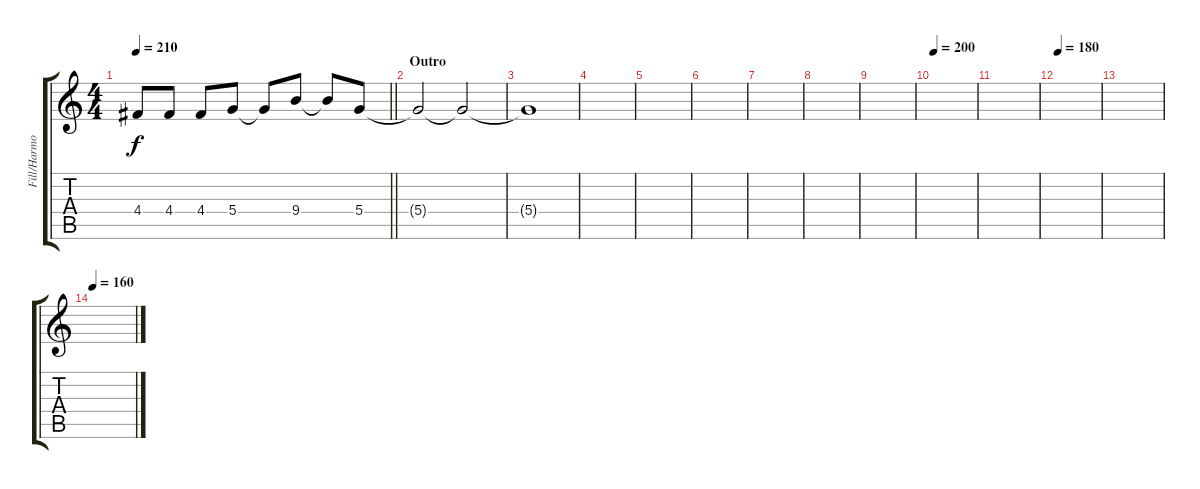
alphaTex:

\track ("Fill/Harmony" "Fill/Harmo") {instrument distortionguitar}
\staff {score tabs}
\tuning (E4 B3 G3 D3 A2 E2) {hide}
\ts (4 4)
\tempo 210
\clef g2
\barLineRight lightlight
\ks c
4.4.8{dy f} 4.4.8 4.4.8 5.4.8 5.4{t}.8 9.4.8{volume 1} 9.4{t}.8 5.4.8 |
\section ("" "Outro")
5.4{t}.2 5.4{t}.2 |
5.4{t}.1 |
|
|
|
|
|
|
\tempo 200
|
|
\tempo 180
|
|
\tempo 160
